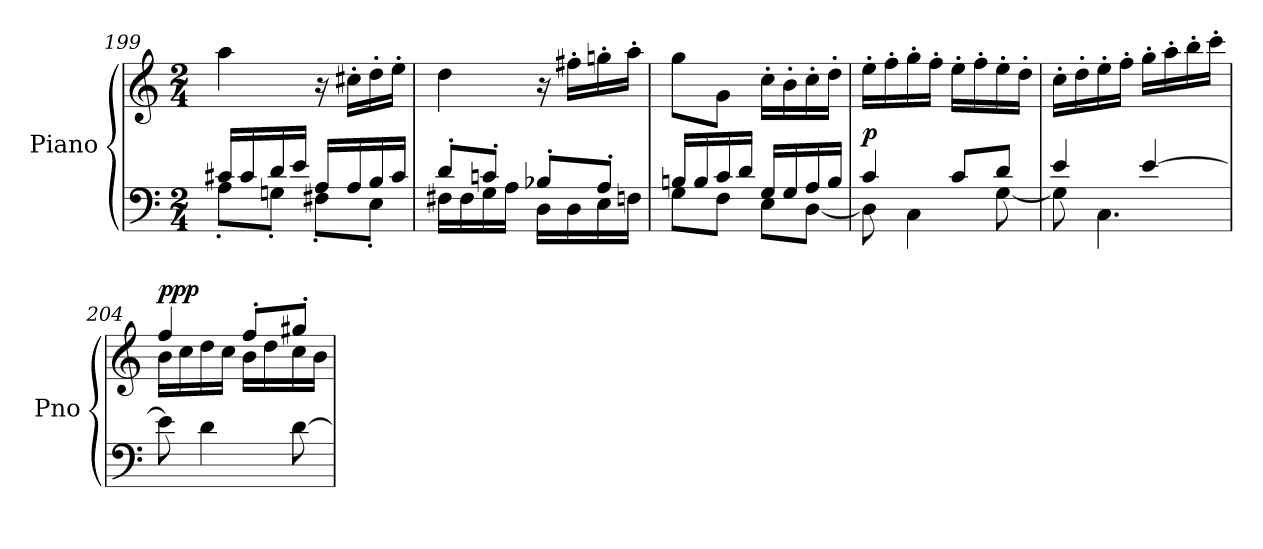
**kern	**kern	**dynam
*part1	*part1	*part1
*staff2	*staff1	*staff1/2
*I"Piano	*	*
*I'Pno	*	*
*clefF4	*clefG2	*
*k[]	*k[]	*
*M2/4	*M2/4	*
=199	=199	=199
*^	*	*
16c#X/LL	8A'\L	4aa\	.
16c#/	.	.	.
16d/	8Gn'\J	.	.
16e/JJ	.	.	.
16A/LL	8F#X'\L	16r	.
16A/	.	16cc#X'\LL	.
16B/	8E'\J	16dd'\	.
16c#/JJ	.	16ee'\JJ	.
!!LO:LB:g=z
=200	=200	=200	=200
8d'/L	16F#X\LL	4dd\	.
.	16F#\	.	.
8cn'/J	16G\	.	.
.	16A\JJ	.	.
8B-X'/L	16D\LL	16r	.
.	16D\	16ff#X'\LL	.
8A'/J	16E\	16ggn'\	.
.	16Fn\JJ	16aa'\JJ	.
=201	=201	=201	=201
16Bn/LL	8G\L	8gg\L	.
16B/	.	.	.
16c/	8F\J	8g\J	.
16d/JJ	.	.	.
16G/LL	8E\L	16cc'\LL	.
16G/	.	16b'\	.
16A/	[8D\J	16cc'\	.
16B/JJ	.	16dd'\JJ	.
=202	=202	=202	=202
!	!	!	!LO:DY:a=2
4c/	8D\]	16ee'\LL	p
.	.	16ff'\	.
.	4C\	16gg'\	.
.	.	16ff'\JJ	.
8c/L	.	16ee'\LL	.
.	.	16ff'\	.
8d/J	[8G\	16ee'\	.
.	.	16dd'\JJ	.
=203	=203	=203	=203
4e/	8G\]	16cc'\LL	.
.	.	16dd'\	.
.	4.C\	16ee'\	.
.	.	16ff'\JJ	.
[4e/	.	16gg'\LL	.
.	.	16aa'\	.
.	.	16bb'\	.
.	.	16ccc'\JJ	.
*v	*v	*	*
=204	=204	=204
*	*^	*
!	!	!	!LO:DY:b=2
!	!	!	!LO:DY:n=1:a
8e\]	4ff/	16b\LL	pp p
.	.	16cc\	.
4d\	.	16dd\	.
.	.	16cc\JJ	.
.	8ff'/L	16b\LL	.
.	.	16dd\	.
[8d\	8gg#X'/J	16cc\	.
.	.	16b\JJ	.
*	*v	*v	*
=	=	=
*-	*-	*-
